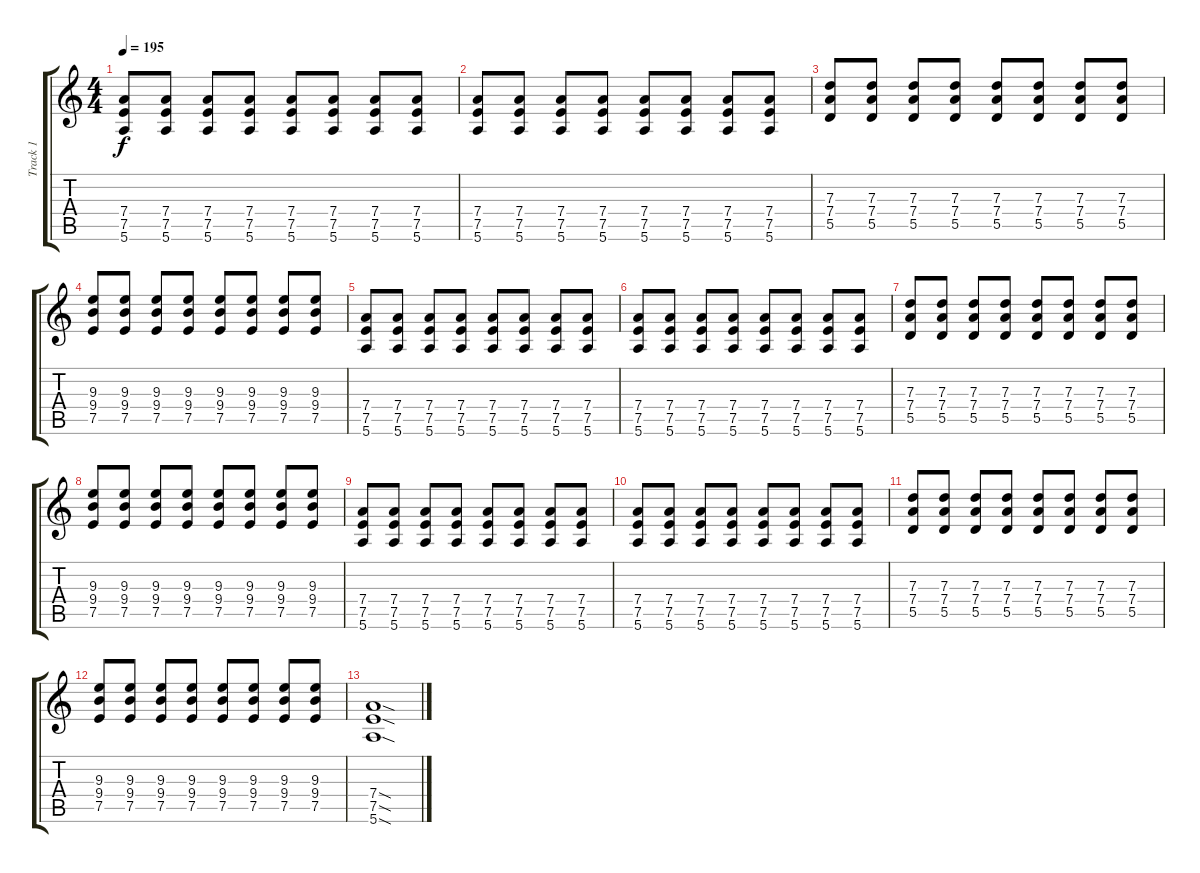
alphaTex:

\track ("Track 1" "Track 1") {instrument overdrivenguitar}
\staff {score tabs}
\tuning (E4 B3 G3 D3 A2 E2) {hide}
\ts (4 4)
\tempo 195
\clef g2
\ks c
(7.4 7.5 5.6).8{dy f} (7.4 7.5 5.6).8 (7.4 7.5 5.6).8 (7.4 7.5 5.6).8 (7.4 7.5 5.6).8 (7.4 7.5 5.6).8 (7.4 7.5 5.6).8 (7.4 7.5 5.6).8 |
(7.4 7.5 5.6).8 (7.4 7.5 5.6).8 (7.4 7.5 5.6).8 (7.4 7.5 5.6).8 (7.4 7.5 5.6).8 (7.4 7.5 5.6).8 (7.4 7.5 5.6).8 (7.4 7.5 5.6).8 |
(7.3 7.4 5.5).8 (7.3 7.4 5.5).8 (7.3 7.4 5.5).8 (7.3 7.4 5.5).8 (7.3 7.4 5.5).8 (7.3 7.4 5.5).8 (7.3 7.4 5.5).8 (7.3 7.4 5.5).8 |
(9.3 9.4 7.5).8 (9.3 9.4 7.5).8 (9.3 9.4 7.5).8 (9.3 9.4 7.5).8 (9.3 9.4 7.5).8 (9.3 9.4 7.5).8 (9.3 9.4 7.5).8 (9.3 9.4 7.5).8 |
(7.4 7.5 5.6).8 (7.4 7.5 5.6).8 (7.4 7.5 5.6).8 (7.4 7.5 5.6).8 (7.4 7.5 5.6).8 (7.4 7.5 5.6).8 (7.4 7.5 5.6).8 (7.4 7.5 5.6).8 |
(7.4 7.5 5.6).8 (7.4 7.5 5.6).8 (7.4 7.5 5.6).8 (7.4 7.5 5.6).8 (7.4 7.5 5.6).8 (7.4 7.5 5.6).8 (7.4 7.5 5.6).8 (7.4 7.5 5.6).8 |
(7.3 7.4 5.5).8 (7.3 7.4 5.5).8 (7.3 7.4 5.5).8 (7.3 7.4 5.5).8 (7.3 7.4 5.5).8 (7.3 7.4 5.5).8 (7.3 7.4 5.5).8 (7.3 7.4 5.5).8 |
(9.3 9.4 7.5).8 (9.3 9.4 7.5).8 (9.3 9.4 7.5).8 (9.3 9.4 7.5).8 (9.3 9.4 7.5).8 (9.3 9.4 7.5).8 (9.3 9.4 7.5).8 (9.3 9.4 7.5).8 |
(7.4 7.5 5.6).8 (7.4 7.5 5.6).8 (7.4 7.5 5.6).8 (7.4 7.5 5.6).8 (7.4 7.5 5.6).8 (7.4 7.5 5.6).8 (7.4 7.5 5.6).8 (7.4 7.5 5.6).8 |
(7.4 7.5 5.6).8 (7.4 7.5 5.6).8 (7.4 7.5 5.6).8 (7.4 7.5 5.6).8 (7.4 7.5 5.6).8 (7.4 7.5 5.6).8 (7.4 7.5 5.6).8 (7.4 7.5 5.6).8 |
(7.3 7.4 5.5).8 (7.3 7.4 5.5).8 (7.3 7.4 5.5).8 (7.3 7.4 5.5).8 (7.3 7.4 5.5).8 (7.3 7.4 5.5).8 (7.3 7.4 5.5).8 (7.3 7.4 5.5).8 |
(9.3 9.4 7.5).8 (9.3 9.4 7.5).8 (9.3 9.4 7.5).8 (9.3 9.4 7.5).8 (9.3 9.4 7.5).8 (9.3 9.4 7.5).8 (9.3 9.4 7.5).8 (9.3 9.4 7.5).8 |
(7.4{sod} 7.5{sod} 5.6{sod}).1
